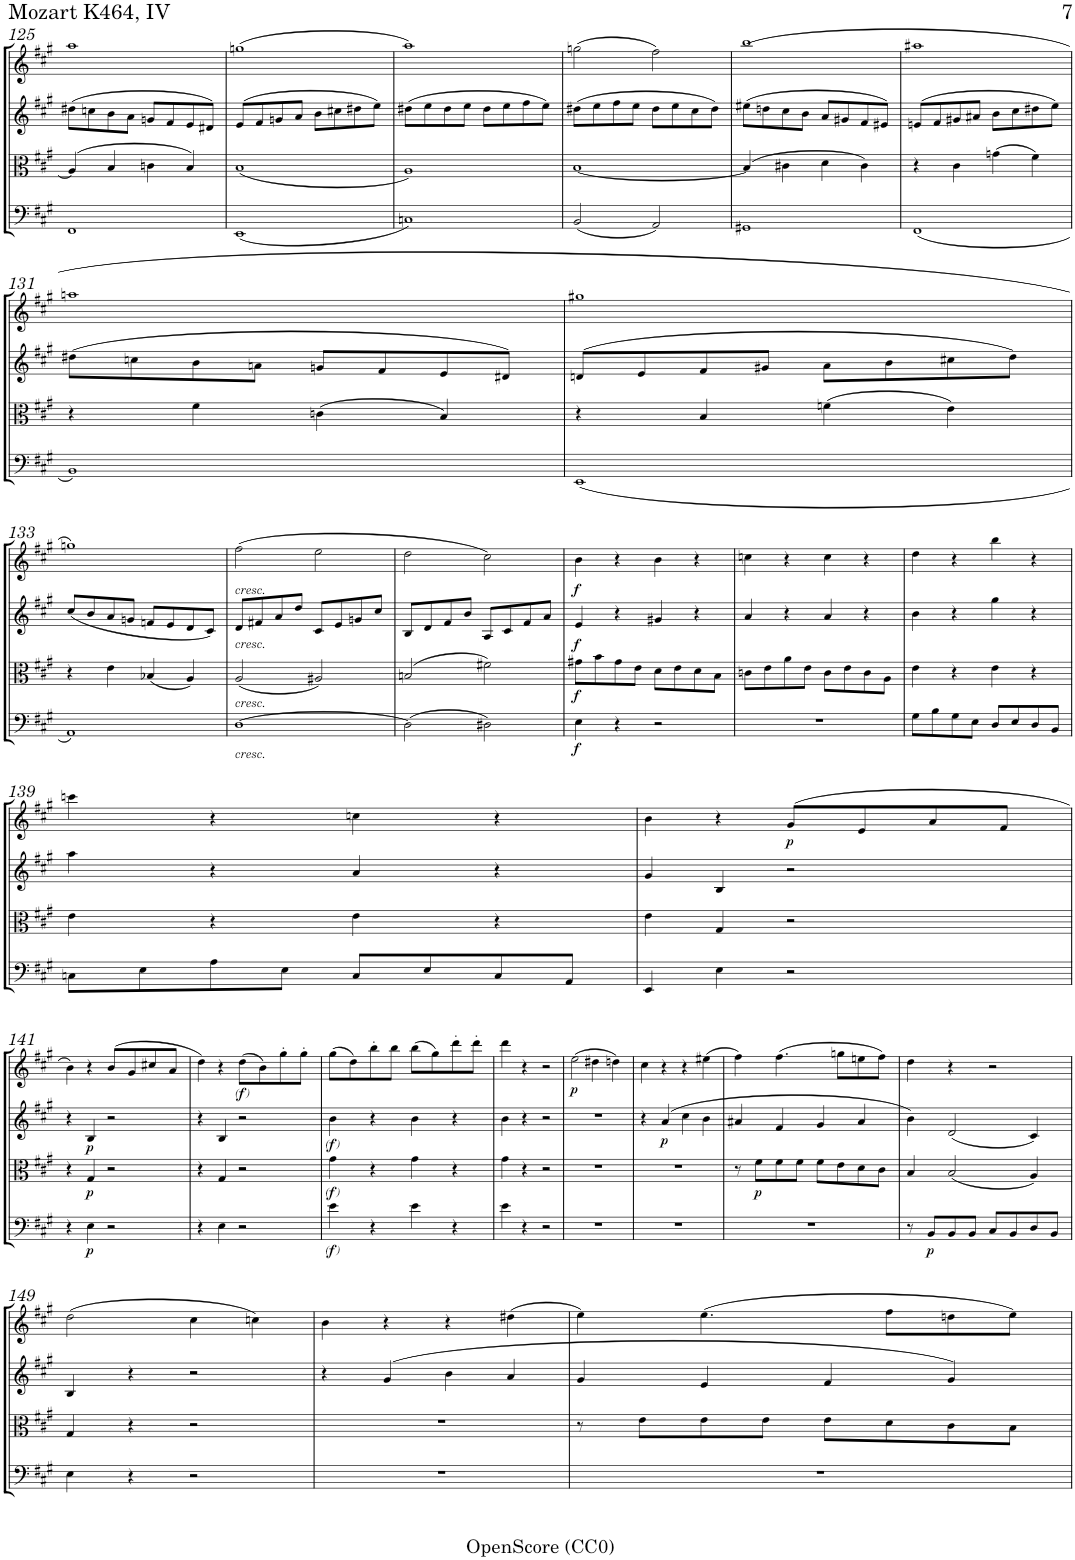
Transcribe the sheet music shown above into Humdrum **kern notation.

**kern	**dynam	**kern	**dynam	**kern	**dynam	**kern	**dynam
*part4	*part4	*part3	*part3	*part2	*part2	*part1	*part1
*staff4	*staff4	*staff3	*staff3	*staff2	*staff2	*staff1	*staff1
*I"Violoncello	*	*I"Viola	*	*I"Violin 2	*	*I"Violin 1	*
*I'Vc	*	*I'Vla	*	*I'Vln	*	*I'Vln	*
!!LO:PB:g=z
*clefF4	*	*clefC3	*	*clefG2	*	*clefG2	*
*k[f#c#g#]	*	*k[f#c#g#]	*	*k[f#c#g#]	*	*k[f#c#g#]	*
*M4/4	*	*M4/4	*	*M4/4	*	*M4/4	*
*met(c)	*	*met(c)	*	*met(c)	*	*met(c)	*
=125	=125	=125	=125	=125	=125	=125	=125
1FF#	.	(4A/]	.	(8dd#X\L	.	1aa	.
.	.	.	.	8ccn\	.	.	.
.	.	4B/	.	8b\	.	.	.
.	.	.	.	8a\J	.	.	.
.	.	4cn\	.	8gn/L	.	.	.
.	.	.	.	8f#/	.	.	.
.	.	4B/)	.	8e/	.	.	.
.	.	.	.	8d#X/J)	.	.	.
=126	=126	=126	=126	=126	=126	=126	=126
(1EE	.	(1B	.	(8e/L	.	(1ggn	.
.	.	.	.	8f#/	.	.	.
.	.	.	.	8gn/	.	.	.
.	.	.	.	8a/J	.	.	.
.	.	.	.	8b\L	.	.	.
.	.	.	.	8cc#X\	.	.	.
.	.	.	.	8dd#X\	.	.	.
.	.	.	.	8ee\J)	.	.	.
=127	=127	=127	=127	=127	=127	=127	=127
1Cn)	.	1A)	.	(8dd#X\L	.	1aa)	.
.	.	.	.	8ee\	.	.	.
.	.	.	.	8dd#\	.	.	.
.	.	.	.	8ee\J	.	.	.
.	.	.	.	8dd#\L	.	.	.
.	.	.	.	8ee\	.	.	.
.	.	.	.	8ff#\	.	.	.
.	.	.	.	8ee\J)	.	.	.
=128	=128	=128	=128	=128	=128	=128	=128
(2BB/	.	[1B	.	(8dd#X\L	.	(2ggn\	.
.	.	.	.	8ee\	.	.	.
.	.	.	.	8ff#\	.	.	.
.	.	.	.	8ee\J	.	.	.
2AA/)	.	.	.	8dd#\L	.	2ff#\)	.
.	.	.	.	8ee\	.	.	.
.	.	.	.	8cc#\	.	.	.
.	.	.	.	8dd#\J)	.	.	.
=129	=129	=129	=129	=129	=129	=129	=129
1GG#X	.	(4B/]	.	(8ee#X\L	.	(1bb	.
.	.	.	.	8ddn\	.	.	.
.	.	4c#X\	.	8cc#\	.	.	.
.	.	.	.	8b\J	.	.	.
.	.	4d\	.	8a/L	.	.	.
.	.	.	.	8g#X/	.	.	.
.	.	4c#\)	.	8f#/	.	.	.
.	.	.	.	8e#X/J)	.	.	.
=130	=130	=130	=130	=130	=130	=130	=130
(1FF#	.	4r	.	(8en/L	.	1aa#X	.
.	.	.	.	8f#/	.	.	.
.	.	4c#\	.	8g#X/	.	.	.
.	.	.	.	8a#X/J	.	.	.
.	.	(4gn\	.	8b\L	.	.	.
.	.	.	.	8cc#\	.	.	.
.	.	4f#\)	.	8dd#X\	.	.	.
.	.	.	.	8ee\J)	.	.	.
!!LO:LB:g=z
=131	=131	=131	=131	=131	=131	=131	=131
1BB)	.	4r	.	(8dd#X\L	.	1aan	.
.	.	.	.	8ccn\	.	.	.
.	.	4f#\	.	8b\	.	.	.
.	.	.	.	8an\J	.	.	.
.	.	(4cn\	.	8gn/L	.	.	.
.	.	.	.	8f#/	.	.	.
.	.	4B/)	.	8e/	.	.	.
.	.	.	.	8d#X/J)	.	.	.
=132	=132	=132	=132	=132	=132	=132	=132
(1EE	.	4r	.	(8dn/L	.	1gg#X	.
.	.	.	.	8e/	.	.	.
.	.	4B/	.	8f#/	.	.	.
.	.	.	.	8g#X/J	.	.	.
.	.	(4fn\	.	8a\L	.	.	.
.	.	.	.	8b\	.	.	.
.	.	4e\)	.	8cc#X\	.	.	.
.	.	.	.	8dd\J)	.	.	.
!!LO:LB:g=z
=133	=133	=133	=133	=133	=133	=133	=133
1AA)	.	4r	.	(8cc#/L	.	1ggn)	.
.	.	.	.	8b/	.	.	.
.	.	4e\	.	8a/	.	.	.
.	.	.	.	8gn/J	.	.	.
.	.	(4B-X/	.	8fn/L	.	.	.
.	.	.	.	8e/	.	.	.
.	.	4A/)	.	8d/	.	.	.
.	.	.	.	8c#/J)	.	.	.
=134	=134	=134	=134	=134	=134	=134	=134
!	!	!	!	!	!	!LO:TX:b:i:t=cresc.	!
!	!	!	!	!LO:TX:b:i:t=cresc.	!	!	!
!	!	!LO:TX:b:i:t=cresc.	!	!	!	!	!
!LO:TX:b:i:t=cresc.	!	!	!	!	!	!	!
[1D	.	(2A/	.	8d/L	.	(2ff#\	.
.	.	.	.	8f#X/	.	.	.
.	.	.	.	8a/	.	.	.
.	.	.	.	8dd/J	.	.	.
.	.	2A#X/)	.	8c#/L	.	2ee\	.
.	.	.	.	8e/	.	.	.
.	.	.	.	8gn/	.	.	.
.	.	.	.	8cc#/J	.	.	.
=135	=135	=135	=135	=135	=135	=135	=135
(2D\]	.	(2Bn/	.	8B/L	.	2dd\	.
.	.	.	.	8d/	.	.	.
.	.	.	.	8f#/	.	.	.
.	.	.	.	8b/J	.	.	.
2D#X\)	.	2f#X\)	.	8A/L	.	2cc#\)	.
.	.	.	.	8c#/	.	.	.
.	.	.	.	8f#/	.	.	.
.	.	.	.	8a/J	.	.	.
=136	=136	=136	=136	=136	=136	=136	=136
!	!LO:DY:b	!	!LO:DY:b	!	!LO:DY:b	!	!LO:DY:b
4E\	f	8g#X\L	f	4e/	f	4b\	f
.	.	8b\	.	.	.	.	.
4r	.	8g#\	.	4r	.	4r	.
.	.	8e\J	.	.	.	.	.
2r	.	8d\L	.	4g#X/	.	4b\	.
.	.	8e\	.	.	.	.	.
.	.	8d\	.	4r	.	4r	.
.	.	8B\J	.	.	.	.	.
=137	=137	=137	=137	=137	=137	=137	=137
1r	.	8cn\L	.	4a/	.	4ccn\	.
.	.	8e\	.	.	.	.	.
.	.	8a\	.	4r	.	4r	.
.	.	8e\J	.	.	.	.	.
.	.	8c\L	.	4a/	.	4cc\	.
.	.	8e\	.	.	.	.	.
.	.	8c\	.	4r	.	4r	.
.	.	8A\J	.	.	.	.	.
=138	=138	=138	=138	=138	=138	=138	=138
8G#\L	.	4e\	.	4b\	.	4dd\	.
8B\	.	.	.	.	.	.	.
8G#\	.	4r	.	4r	.	4r	.
8E\J	.	.	.	.	.	.	.
8D/L	.	4e\	.	4gg#\	.	4bb\	.
8E/	.	.	.	.	.	.	.
8D/	.	4r	.	4r	.	4r	.
8BB/J	.	.	.	.	.	.	.
!!LO:LB:g=z
=139	=139	=139	=139	=139	=139	=139	=139
8Cn\L	.	4e\	.	4aa\	.	4cccn\	.
8E\	.	.	.	.	.	.	.
8A\	.	4r	.	4r	.	4r	.
8E\J	.	.	.	.	.	.	.
8C/L	.	4e\	.	4a/	.	4ccn\	.
8E/	.	.	.	.	.	.	.
8C/	.	4r	.	4r	.	4r	.
8AA/J	.	.	.	.	.	.	.
=140	=140	=140	=140	=140	=140	=140	=140
4EE/	.	4e\	.	4g#/	.	4b\	.
4E\	.	4G#/	.	4B/	.	4r	.
!	!	!	!	!	!	!	!LO:DY:b
2r	.	2r	.	2r	.	(>8g#/L	p
.	.	.	.	.	.	8e/	.
.	.	.	.	.	.	8a/	.
.	.	.	.	.	.	8f#/J	.
!!LO:LB:g=z
=141	=141	=141	=141	=141	=141	=141	=141
4r	.	4r	.	4r	.	4b\)	.
!	!LO:DY:b	!	!LO:DY:b	!	!LO:DY:b	!	!
4E\	p	4G#/	p	4B/	p	4r	.
2r	.	2r	.	2r	.	(>8b/L	.
.	.	.	.	.	.	8g#/	.
.	.	.	.	.	.	8cc#X/	.
.	.	.	.	.	.	8a/J	.
=142	=142	=142	=142	=142	=142	=142	=142
4r	.	4r	.	4r	.	4dd\)	.
4E\	.	4G#/	.	4B/	.	4r	.
!	!	!	!	!	!	!	!LO:DY:b
!	!	!	!	!	!	!	!LO:DY:n=1:b
!	!	!	!	!	!	!	!LO:DY:n=2:b
2r	.	2r	.	2r	.	(8dd\L	other-dynamics f other-dynamics
.	.	.	.	.	.	8b\)	.
.	.	.	.	.	.	8gg#'\	.
.	.	.	.	.	.	8gg#'\J	.
=143	=143	=143	=143	=143	=143	=143	=143
!	!LO:DY:b	!	!	!	!	!	!
!	!LO:DY:n=1:b	!	!	!	!	!	!
!	!LO:DY:n=2:b	!	!LO:DY:b	!	!	!	!
!	!	!	!LO:DY:n=1:b	!	!	!	!
!	!	!	!LO:DY:n=2:b	!	!LO:DY:b	!	!
!	!	!	!	!	!LO:DY:n=1:b	!	!
!	!	!	!	!	!LO:DY:n=2:b	!	!
4e\	other-dynamics f other-dynamics	4g#\	other-dynamics f other-dynamics	4b\	other-dynamics f other-dynamics	(8gg#\L	.
.	.	.	.	.	.	8dd\)	.
4r	.	4r	.	4r	.	8bb'\	.
.	.	.	.	.	.	8bb\J	.
4e\	.	4g#\	.	4b\	.	(8bb\L	.
.	.	.	.	.	.	8gg#\)	.
4r	.	4r	.	4r	.	8ddd'\	.
.	.	.	.	.	.	8ddd'\J	.
=144	=144	=144	=144	=144	=144	=144	=144
4e\	.	4g#\	.	4b\	.	4ddd\	.
4r	.	4r	.	4r	.	4r	.
2r	.	2r	.	2r	.	2r	.
=145	=145	=145	=145	=145	=145	=145	=145
!	!	!	!	!	!	!	!LO:DY:b
1r	.	1r	.	1r	.	(2ee\	p
.	.	.	.	.	.	4dd#X\	.
.	.	.	.	.	.	4ddn\)	.
=146	=146	=146	=146	=146	=146	=146	=146
1r	.	1r	.	4r	.	4cc#\	.
!	!	!	!	!	!LO:DY:b	!	!
.	.	.	.	(4a/	p	4r	.
.	.	.	.	4cc#\	.	4r	.
.	.	.	.	4b\	.	(4ee#X\	.
=147	=147	=147	=147	=147	=147	=147	=147
1r	.	8r	.	4a#X/	.	4ff#\)	.
!	!	!	!LO:DY:b	!	!	!	!
.	.	8f#\L	p	.	.	.	.
.	.	8f#\	.	4f#/	.	(4.ff#\	.
.	.	8f#\J	.	.	.	.	.
.	.	8f#\L	.	4g#/	.	.	.
.	.	8e\	.	.	.	8ggn\L	.
.	.	8d\	.	4a#/	.	8een\	.
.	.	8c#\J	.	.	.	8ff#\J)	.
=148	=148	=148	=148	=148	=148	=148	=148
8r	.	4B/	.	4b\)	.	4dd\	.
!	!LO:DY:b	!	!	!	!	!	!
8BB/L	p	.	.	.	.	.	.
8BB/	.	(2B/	.	(2d/	.	4r	.
8BB/J	.	.	.	.	.	.	.
8C#/L	.	.	.	.	.	2r	.
8BB/	.	.	.	.	.	.	.
8D/	.	4A/)	.	4c#/)	.	.	.
8BB/J	.	.	.	.	.	.	.
!!LO:LB:g=z
=149	=149	=149	=149	=149	=149	=149	=149
4E\	.	4G#/	.	4B/	.	(2dd\	.
4r	.	4r	.	4r	.	.	.
2r	.	2r	.	2r	.	4cc#\	.
.	.	.	.	.	.	4ccn\)	.
=150	=150	=150	=150	=150	=150	=150	=150
1r	.	1r	.	4r	.	4b\	.
.	.	.	.	(>4g#/	.	4r	.
.	.	.	.	4b\	.	4r	.
.	.	.	.	4a/	.	(4dd#X\	.
=151	=151	=151	=151	=151	=151	=151	=151
1r	.	8r	.	4g#/	.	4ee\)	.
.	.	8e\L	.	.	.	.	.
.	.	8e\	.	4e/	.	(4.ee\	.
.	.	8e\J	.	.	.	.	.
.	.	8e\L	.	4f#/	.	.	.
.	.	8d\	.	.	.	8ff#\L	.
.	.	8c#\	.	4g#/)	.	8ddn\	.
.	.	8B\J	.	.	.	8ee\J)	.
=	=	=	=	=	=	=	=
*-	*-	*-	*-	*-	*-	*-	*-
